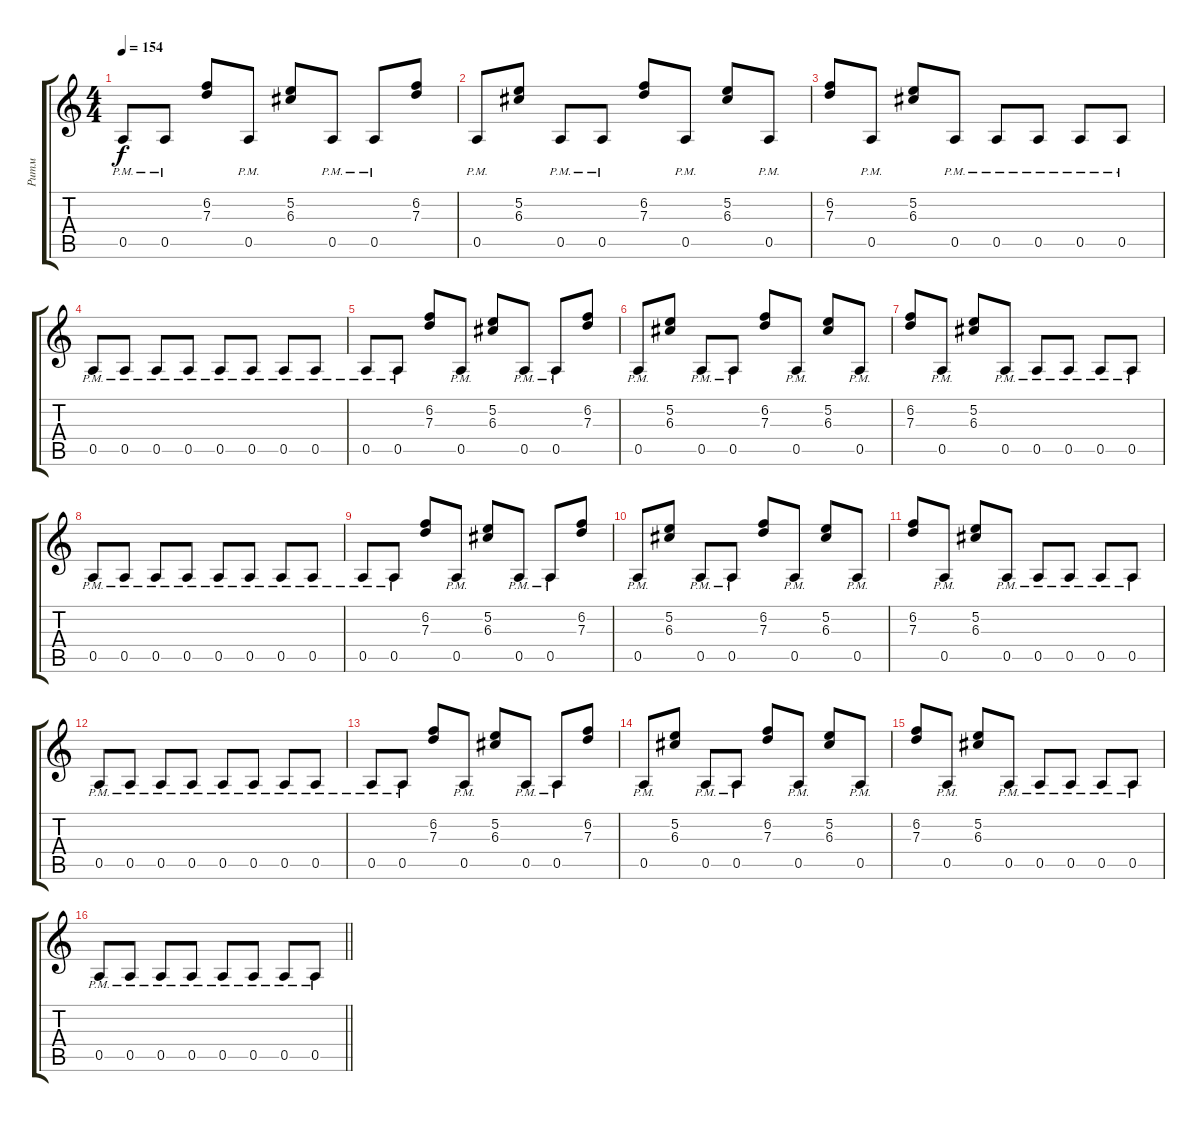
\track ("Ритм" "Ритм") {instrument distortionguitar}
\staff {score tabs}
\tuning (E4 B3 G3 D3 A2 E2) {hide}
\ts (4 4)
\tempo 154
\clef g2
\ks c
0.5{pm}.8{dy f} 0.5{pm}.8 (6.2 7.3).8 0.5{pm}.8 (5.2 6.3).8 0.5{pm}.8 0.5{pm}.8 (6.2 7.3).8 |
0.5{pm}.8 (5.2 6.3).8 0.5{pm}.8 0.5{pm}.8 (6.2 7.3).8 0.5{pm}.8 (5.2 6.3).8 0.5{pm}.8 |
(6.2 7.3).8 0.5{pm}.8 (5.2 6.3).8 0.5{pm}.8 0.5{pm}.8 0.5{pm}.8 0.5{pm}.8 0.5{pm}.8 |
0.5{pm}.8 0.5{pm}.8 0.5{pm}.8 0.5{pm}.8 0.5{pm}.8 0.5{pm}.8 0.5{pm}.8 0.5{pm}.8 |
0.5{pm}.8 0.5{pm}.8 (6.2 7.3).8 0.5{pm}.8 (5.2 6.3).8 0.5{pm}.8 0.5{pm}.8 (6.2 7.3).8 |
0.5{pm}.8 (5.2 6.3).8 0.5{pm}.8 0.5{pm}.8 (6.2 7.3).8 0.5{pm}.8 (5.2 6.3).8 0.5{pm}.8 |
(6.2 7.3).8 0.5{pm}.8 (5.2 6.3).8 0.5{pm}.8 0.5{pm}.8 0.5{pm}.8 0.5{pm}.8 0.5{pm}.8 |
0.5{pm}.8 0.5{pm}.8 0.5{pm}.8 0.5{pm}.8 0.5{pm}.8 0.5{pm}.8 0.5{pm}.8 0.5{pm}.8 |
0.5{pm}.8 0.5{pm}.8 (6.2 7.3).8 0.5{pm}.8 (5.2 6.3).8 0.5{pm}.8 0.5{pm}.8 (6.2 7.3).8 |
0.5{pm}.8 (5.2 6.3).8 0.5{pm}.8 0.5{pm}.8 (6.2 7.3).8 0.5{pm}.8 (5.2 6.3).8 0.5{pm}.8 |
(6.2 7.3).8 0.5{pm}.8 (5.2 6.3).8 0.5{pm}.8 0.5{pm}.8 0.5{pm}.8 0.5{pm}.8 0.5{pm}.8 |
0.5{pm}.8 0.5{pm}.8 0.5{pm}.8 0.5{pm}.8 0.5{pm}.8 0.5{pm}.8 0.5{pm}.8 0.5{pm}.8 |
0.5{pm}.8 0.5{pm}.8 (6.2 7.3).8 0.5{pm}.8 (5.2 6.3).8 0.5{pm}.8 0.5{pm}.8 (6.2 7.3).8 |
0.5{pm}.8 (5.2 6.3).8 0.5{pm}.8 0.5{pm}.8 (6.2 7.3).8 0.5{pm}.8 (5.2 6.3).8 0.5{pm}.8 |
(6.2 7.3).8 0.5{pm}.8 (5.2 6.3).8 0.5{pm}.8 0.5{pm}.8 0.5{pm}.8 0.5{pm}.8 0.5{pm}.8 |
\barLineRight lightlight
0.5{pm}.8 0.5{pm}.8 0.5{pm}.8 0.5{pm}.8 0.5{pm}.8 0.5{pm}.8 0.5{pm}.8 0.5{pm}.8
